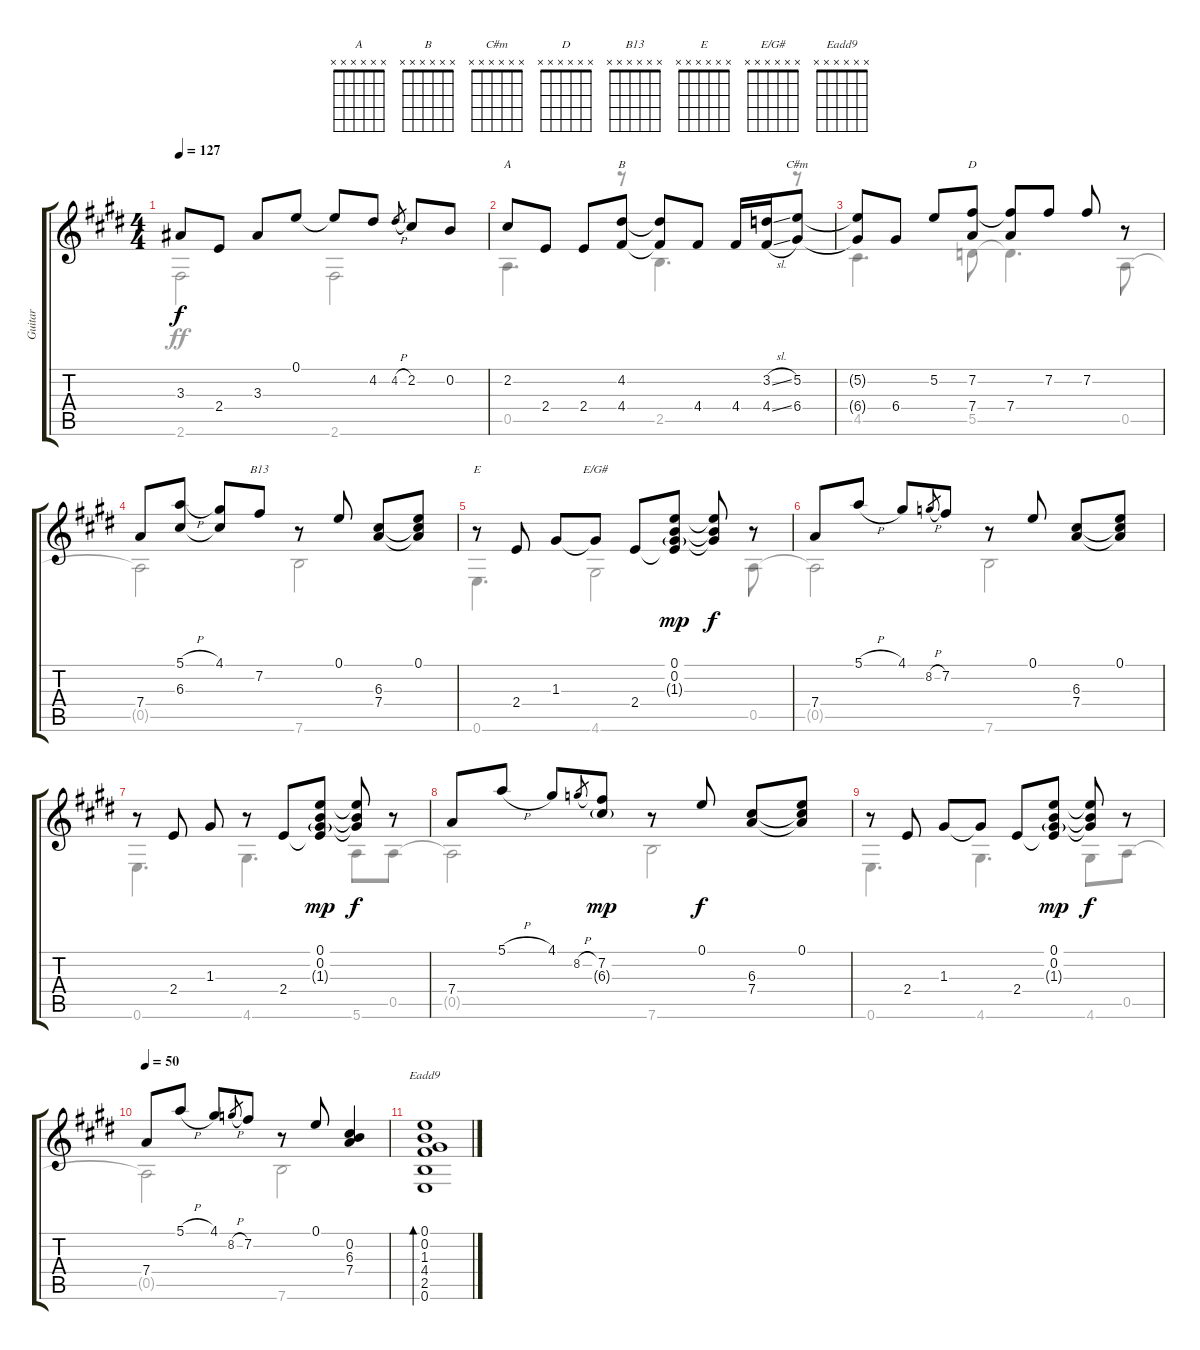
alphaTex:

\track ("Guitar" "Guitar") {instrument acousticguitarsteel}
\staff {score tabs}
\tuning (E4 B3 G3 D3 A2 E2) {hide}
\chord ("A" x x x x x x)
\chord ("B" x x x x x x)
\chord ("C#m" x x x x x x)
\chord ("D" x x x x x x)
\chord ("B13" x x x x x x)
\chord ("E" x x x x x x)
\chord ("E/G#" x x x x x x)
\chord ("Eadd9" x x x x x x)
\voice
\ts (4 4)
\tempo 127
\clef g2
\ks e
3.3{t}.8{dy f} 2.4.8 3.3.8 0.1.8 0.1{t}.8 4.2.8 4.2{h}.8{gr} 2.2.8 0.2.8 |
2.2.8{ch "A"} 2.4.8 2.4.8 (4.2 4.4).8{ch "B"} (4.2{t} 4.4{t}).8 4.4.8 4.4.16 (3.2{sl} 4.4{sl}).16 (5.2 6.4).8{ch "C#m"} |
(5.2{t} 6.4{t}).8 6.4.8 5.2.8 (7.2 7.4).8{ch "D"} (7.2{t} 7.4).8 7.2.8 7.2.8 r.8 |
7.4.8 (5.1{h} 6.3).8 (4.1 6.3{t}).8 7.2.8{ch "B13"} r.8 0.1.8 (6.3 7.4).8 (0.1 6.3{t} 7.4{t}).8 |
r.8{ch "E"} 2.4.8 1.3.8 1.3{t}.8{ch "E/G#"} 2.4.8 (0.1 0.2 1.3{g} 2.4{t}).8{dy mp} (0.1{t} 0.2{t} 1.3{t}).8{dy f} r.8 |
7.4.8 5.1{h}.8 4.1.8 8.2{h}.8{gr} 7.2.8 r.8 0.1.8 (6.3 7.4).8 (0.1 6.3{t} 7.4{t}).8 |
r.8 2.4.8 1.3.8 r.8 2.4.8 (0.1 0.2 1.3{g} 2.4{t}).8{dy mp} (0.1{t} 0.2{t} 1.3{t}).8{dy f} r.8 |
7.4.8 5.1{h}.8 4.1.8 8.2{h}.8{gr} (7.2 6.3{g}).8{dy mp} r.8 0.1.8{dy f} (6.3 7.4).8 (0.1 6.3{t} 7.4{t}).8 |
r.8 2.4.8 1.3.8 1.3{t}.8 2.4.8 (0.1 0.2 1.3{g} 2.4{t}).8{dy mp} (0.1{t} 0.2{t} 1.3{t}).8{dy f} r.8 |
\tempo 50
7.4.8 5.1{h}.8 4.1.8 8.2{h}.8{gr} 7.2.8 r.8 0.1.8 (0.2 6.3 7.4).4 |
(0.1 0.2 1.3 4.4 2.5 0.6).1{bd 120 ch "Eadd9"}
\voice
\clef g2
\ottava regular
\simile none
\ks e
2.6.2{dy ff} 2.6.2 |
0.5.4{d} r.8 2.5.4{d} r.8 |
4.5.4{d} 5.5.8 5.5{t}.4{d} 0.5.8 |
0.5{t}.2 7.6.2 |
0.6.4{d} 4.6.2 0.5.8 |
0.5{t}.2 7.6.2 |
0.6.4{d} 4.6.4{d} 5.6.8 0.5.8 |
0.5{t}.2 7.6.2 |
0.6.4{d} 4.6.4{d} 4.6.8 0.5.8 |
0.5{t}.2 7.6.2 |
